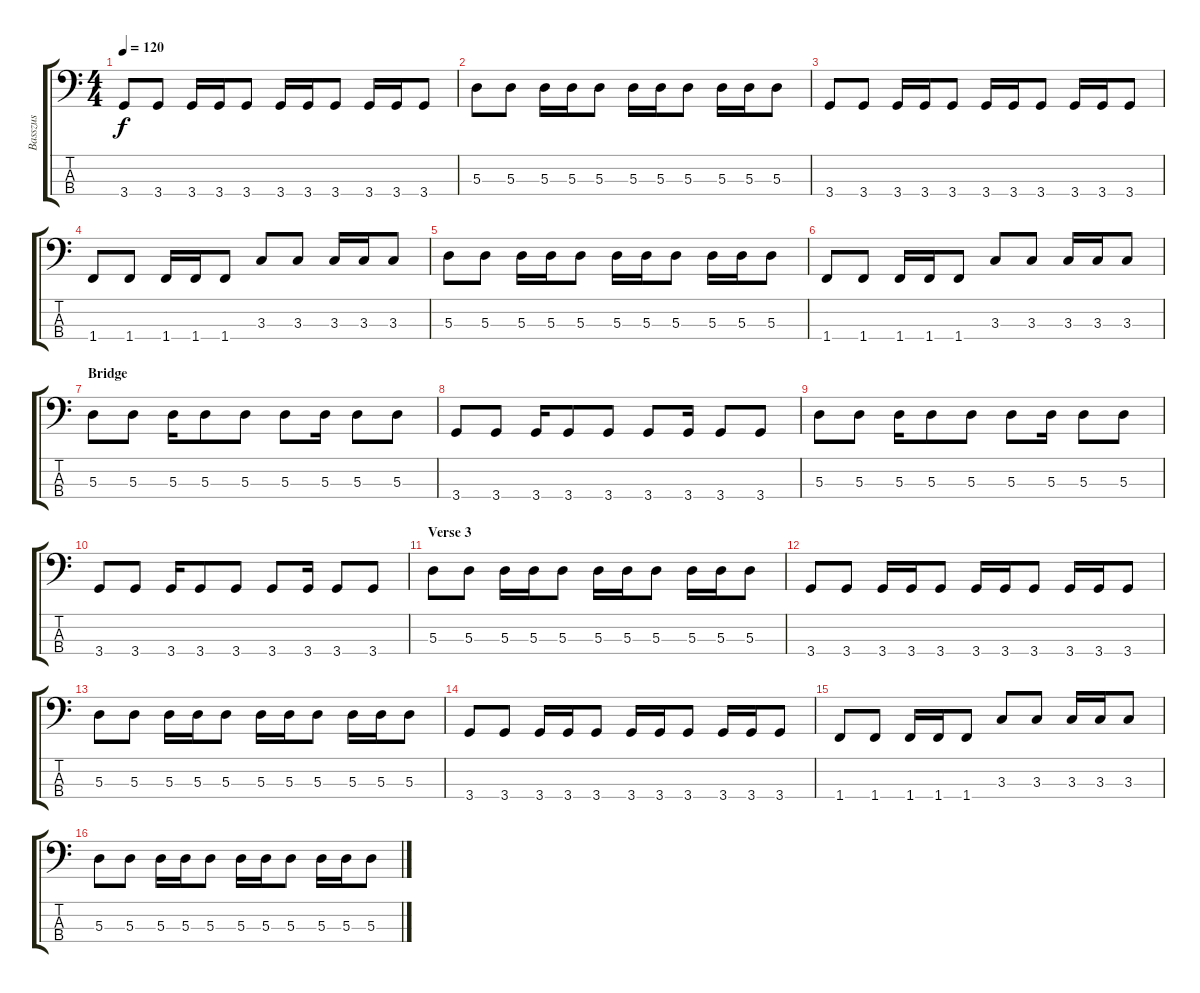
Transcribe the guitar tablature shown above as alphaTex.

\track ("Basszus" "Basszus") {instrument electricbassfinger}
\staff {score tabs}
\tuning (G2 D2 A1 E1) {hide}
\ts (4 4)
\tempo 120
\clef f4
\ks c
3.4.8{dy f} 3.4.8 3.4.16 3.4.16 3.4.8 3.4.16 3.4.16 3.4.8 3.4.16 3.4.16 3.4.8 |
5.3.8 5.3.8 5.3.16 5.3.16 5.3.8 5.3.16 5.3.16 5.3.8 5.3.16 5.3.16 5.3.8 |
3.4.8 3.4.8 3.4.16 3.4.16 3.4.8 3.4.16 3.4.16 3.4.8 3.4.16 3.4.16 3.4.8 |
1.4.8 1.4.8 1.4.16 1.4.16 1.4.8 3.3.8 3.3.8 3.3.16 3.3.16 3.3.8 |
5.3.8 5.3.8 5.3.16 5.3.16 5.3.8 5.3.16 5.3.16 5.3.8 5.3.16 5.3.16 5.3.8 |
1.4.8 1.4.8 1.4.16 1.4.16 1.4.8 3.3.8 3.3.8 3.3.16 3.3.16 3.3.8 |
\section ("" "Bridge")
5.3.8 5.3.8 5.3.16 5.3.8 5.3.8 5.3.8 5.3.16 5.3.8 5.3.8 |
3.4.8 3.4.8 3.4.16 3.4.8 3.4.8 3.4.8 3.4.16 3.4.8 3.4.8 |
5.3.8 5.3.8 5.3.16 5.3.8 5.3.8 5.3.8 5.3.16 5.3.8 5.3.8 |
3.4.8 3.4.8 3.4.16 3.4.8 3.4.8 3.4.8 3.4.16 3.4.8 3.4.8 |
\section ("" "Verse 3")
5.3.8 5.3.8 5.3.16 5.3.16 5.3.8 5.3.16 5.3.16 5.3.8 5.3.16 5.3.16 5.3.8 |
3.4.8 3.4.8 3.4.16 3.4.16 3.4.8 3.4.16 3.4.16 3.4.8 3.4.16 3.4.16 3.4.8 |
5.3.8 5.3.8 5.3.16 5.3.16 5.3.8 5.3.16 5.3.16 5.3.8 5.3.16 5.3.16 5.3.8 |
3.4.8 3.4.8 3.4.16 3.4.16 3.4.8 3.4.16 3.4.16 3.4.8 3.4.16 3.4.16 3.4.8 |
1.4.8 1.4.8 1.4.16 1.4.16 1.4.8 3.3.8 3.3.8 3.3.16 3.3.16 3.3.8 |
5.3.8 5.3.8 5.3.16 5.3.16 5.3.8 5.3.16 5.3.16 5.3.8 5.3.16 5.3.16 5.3.8
